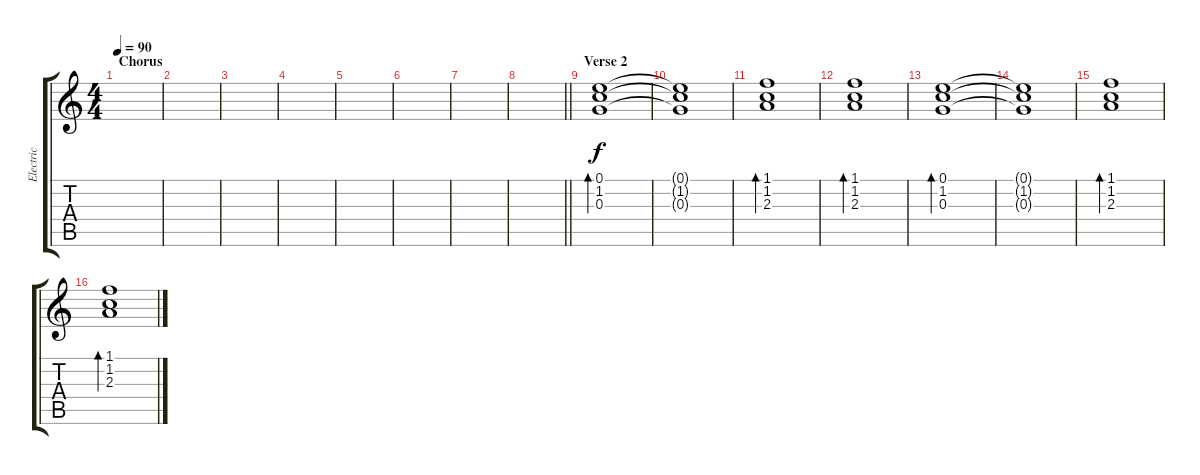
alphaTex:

\track ("Electric" "Electric") {instrument overdrivenguitar}
\staff {score tabs}
\tuning (E4 B3 G3 D3 A2 E2) {hide}
\ts (4 4)
\section ("" "Chorus")
\tempo 90
\clef g2
\ks c
|
|
|
|
|
|
|
\barLineRight lightlight
|
\section ("" "Verse 2")
(0.1 1.2 0.3).1{bd 480} |
(0.1{t} 1.2{t} 0.3{t}).1 |
(1.1 1.2 2.3).1{bd 480} |
(1.1 1.2 2.3).1{bd 480} |
(0.1 1.2 0.3).1{bd 480} |
(0.1{t} 1.2{t} 0.3{t}).1 |
(1.1 1.2 2.3).1{bd 480} |
(1.1 1.2 2.3).1{bd 480}
